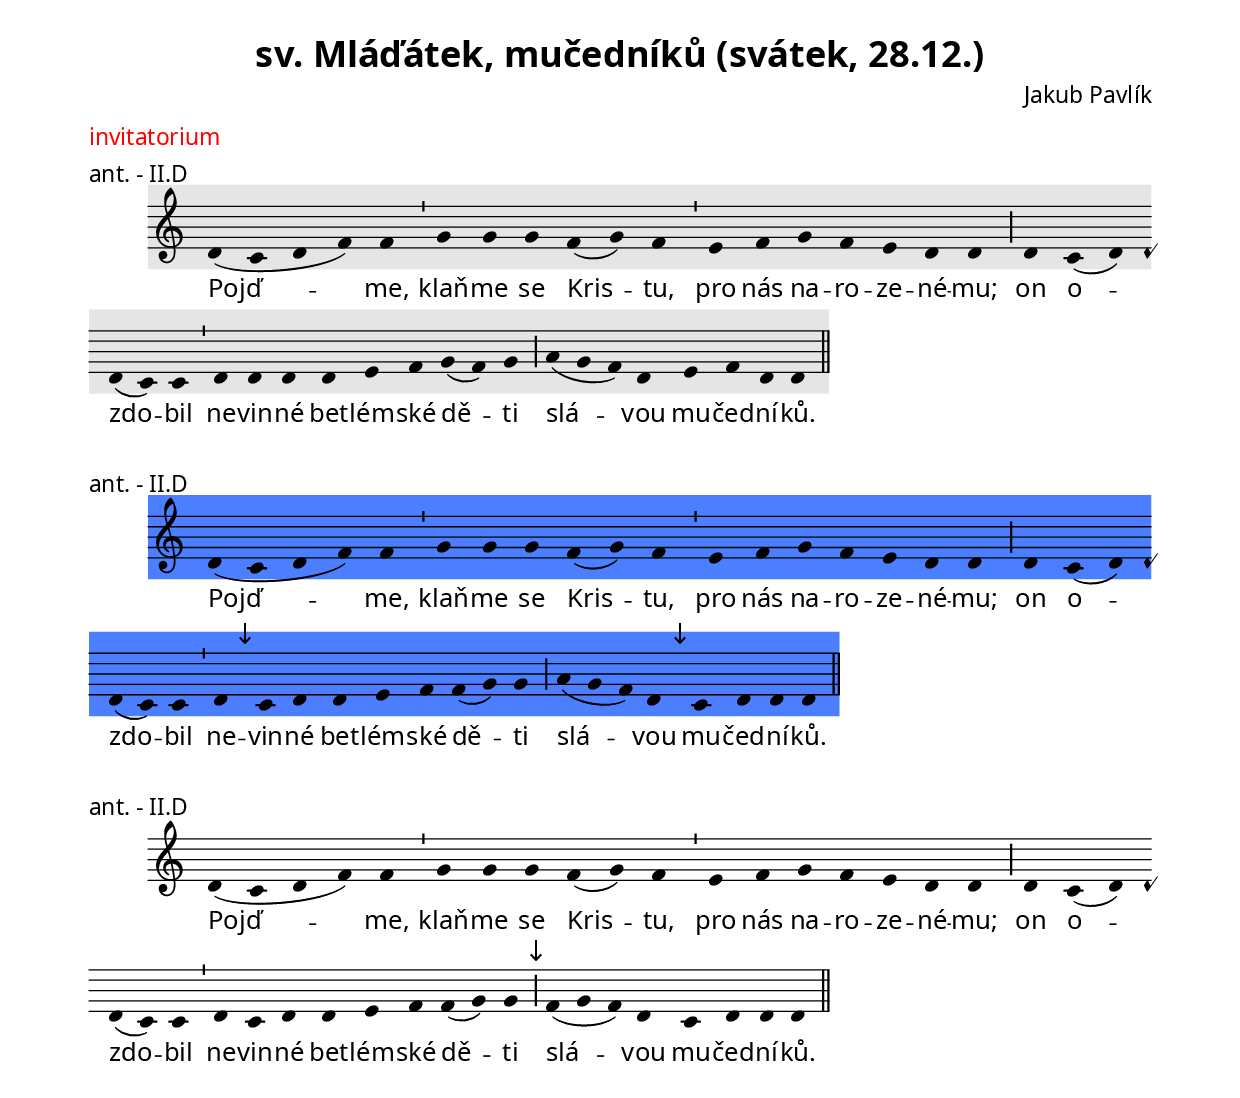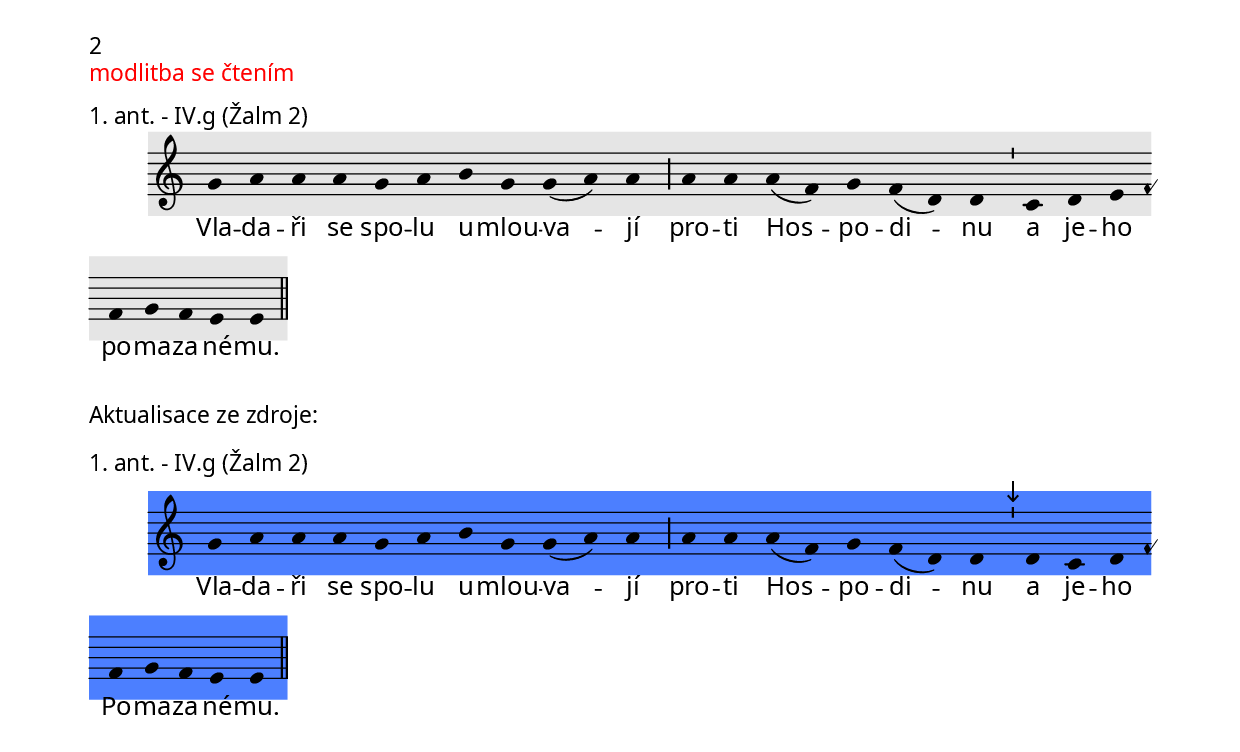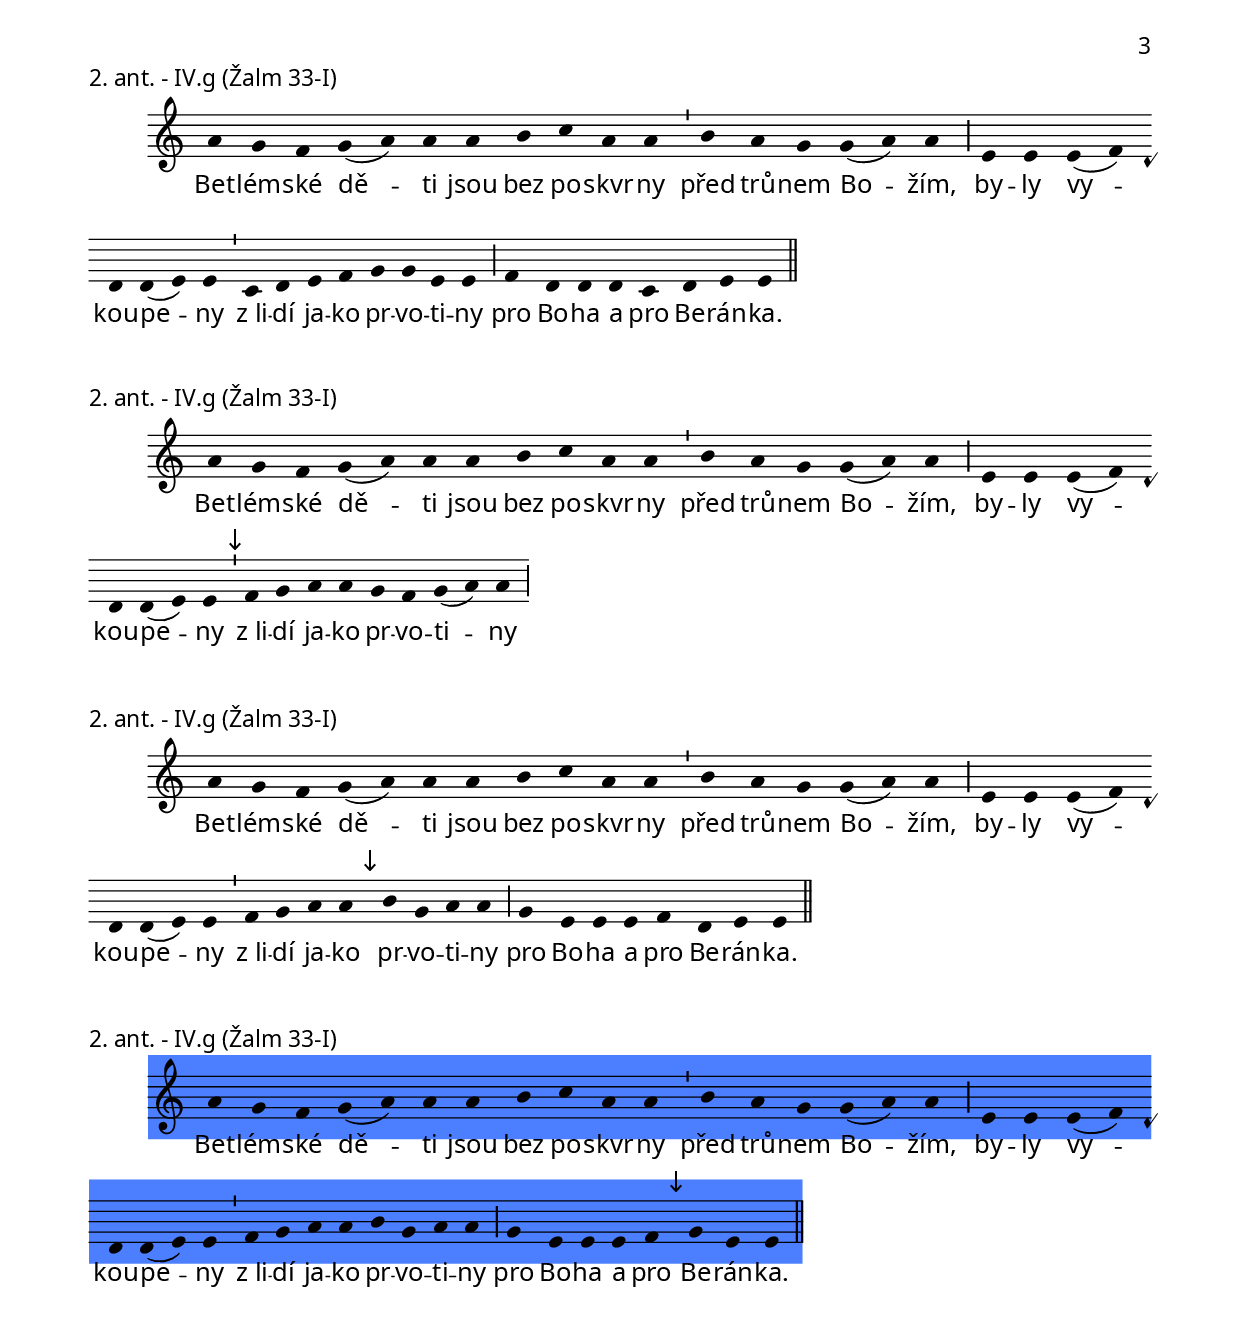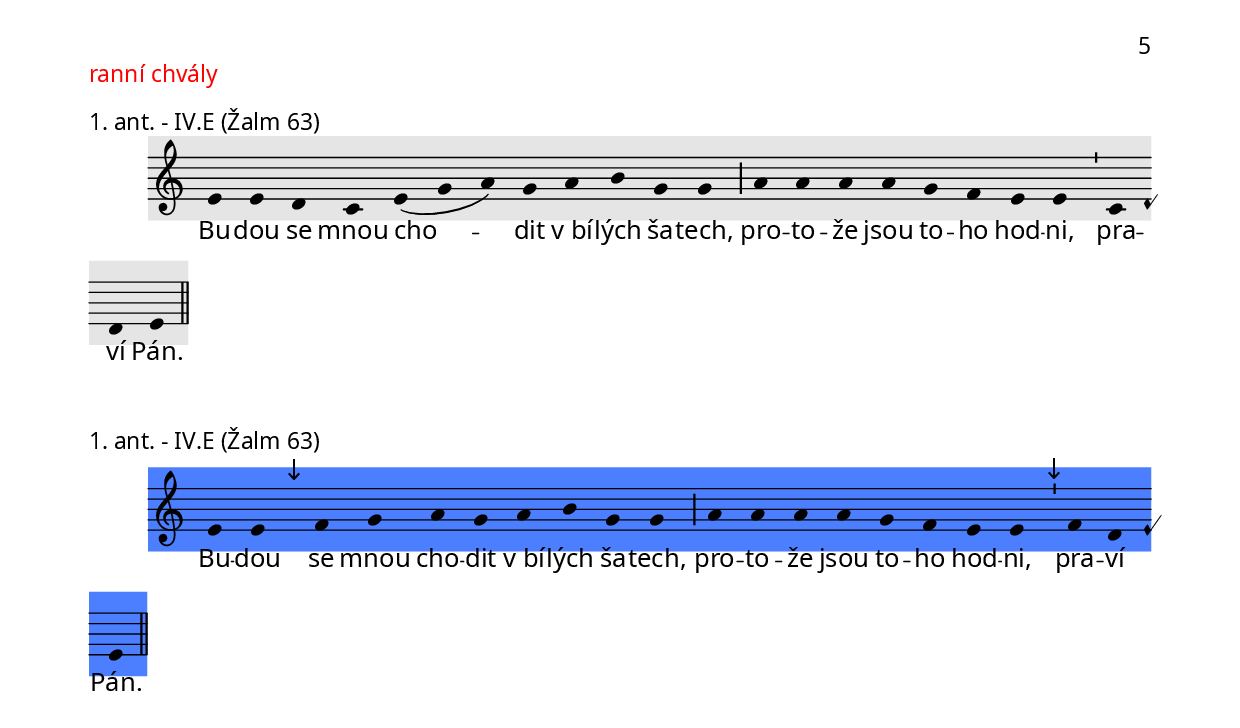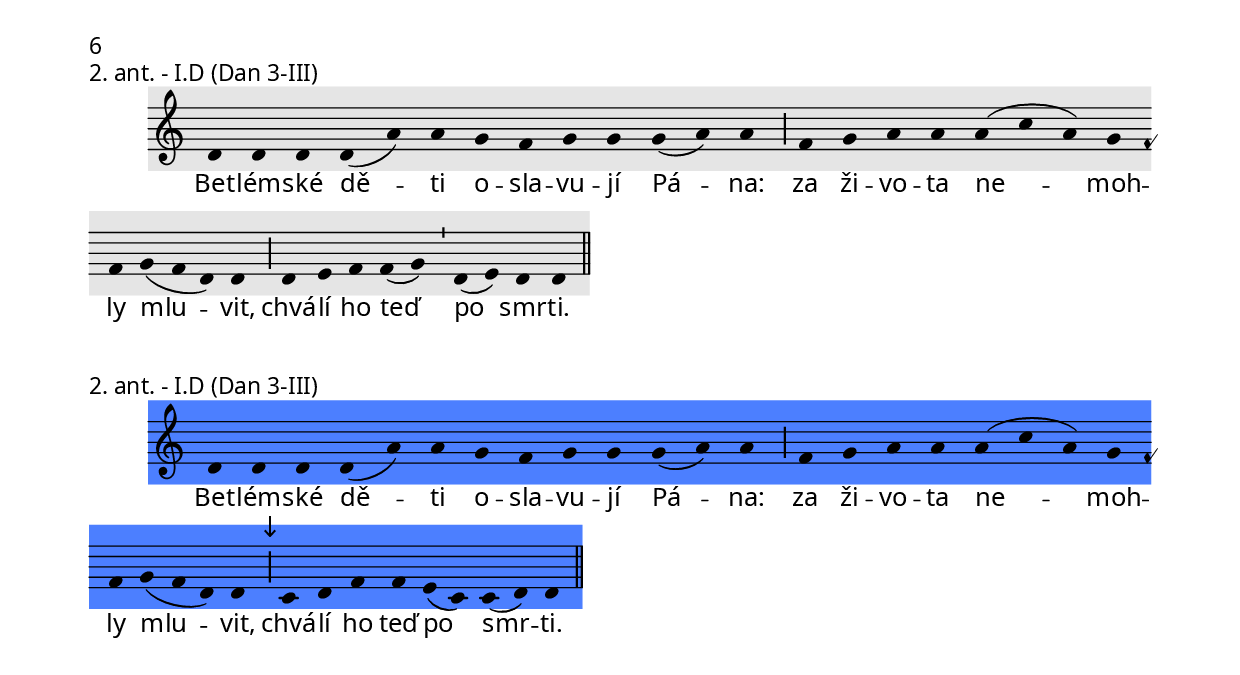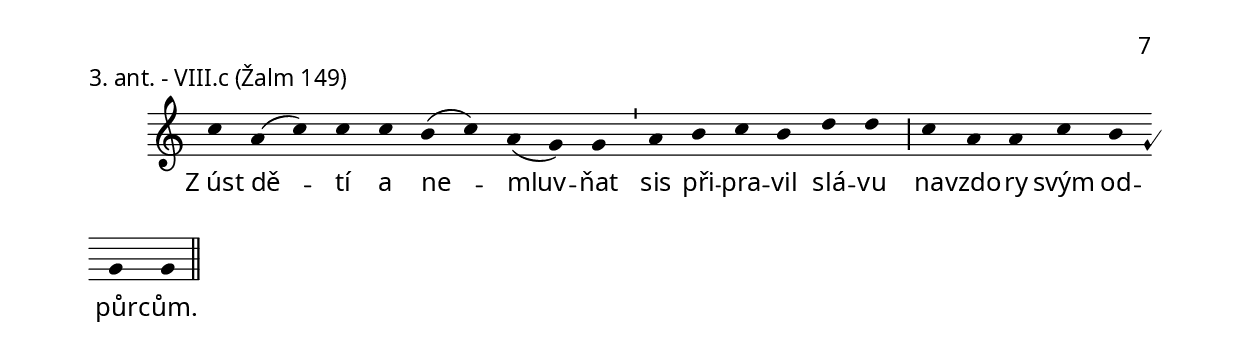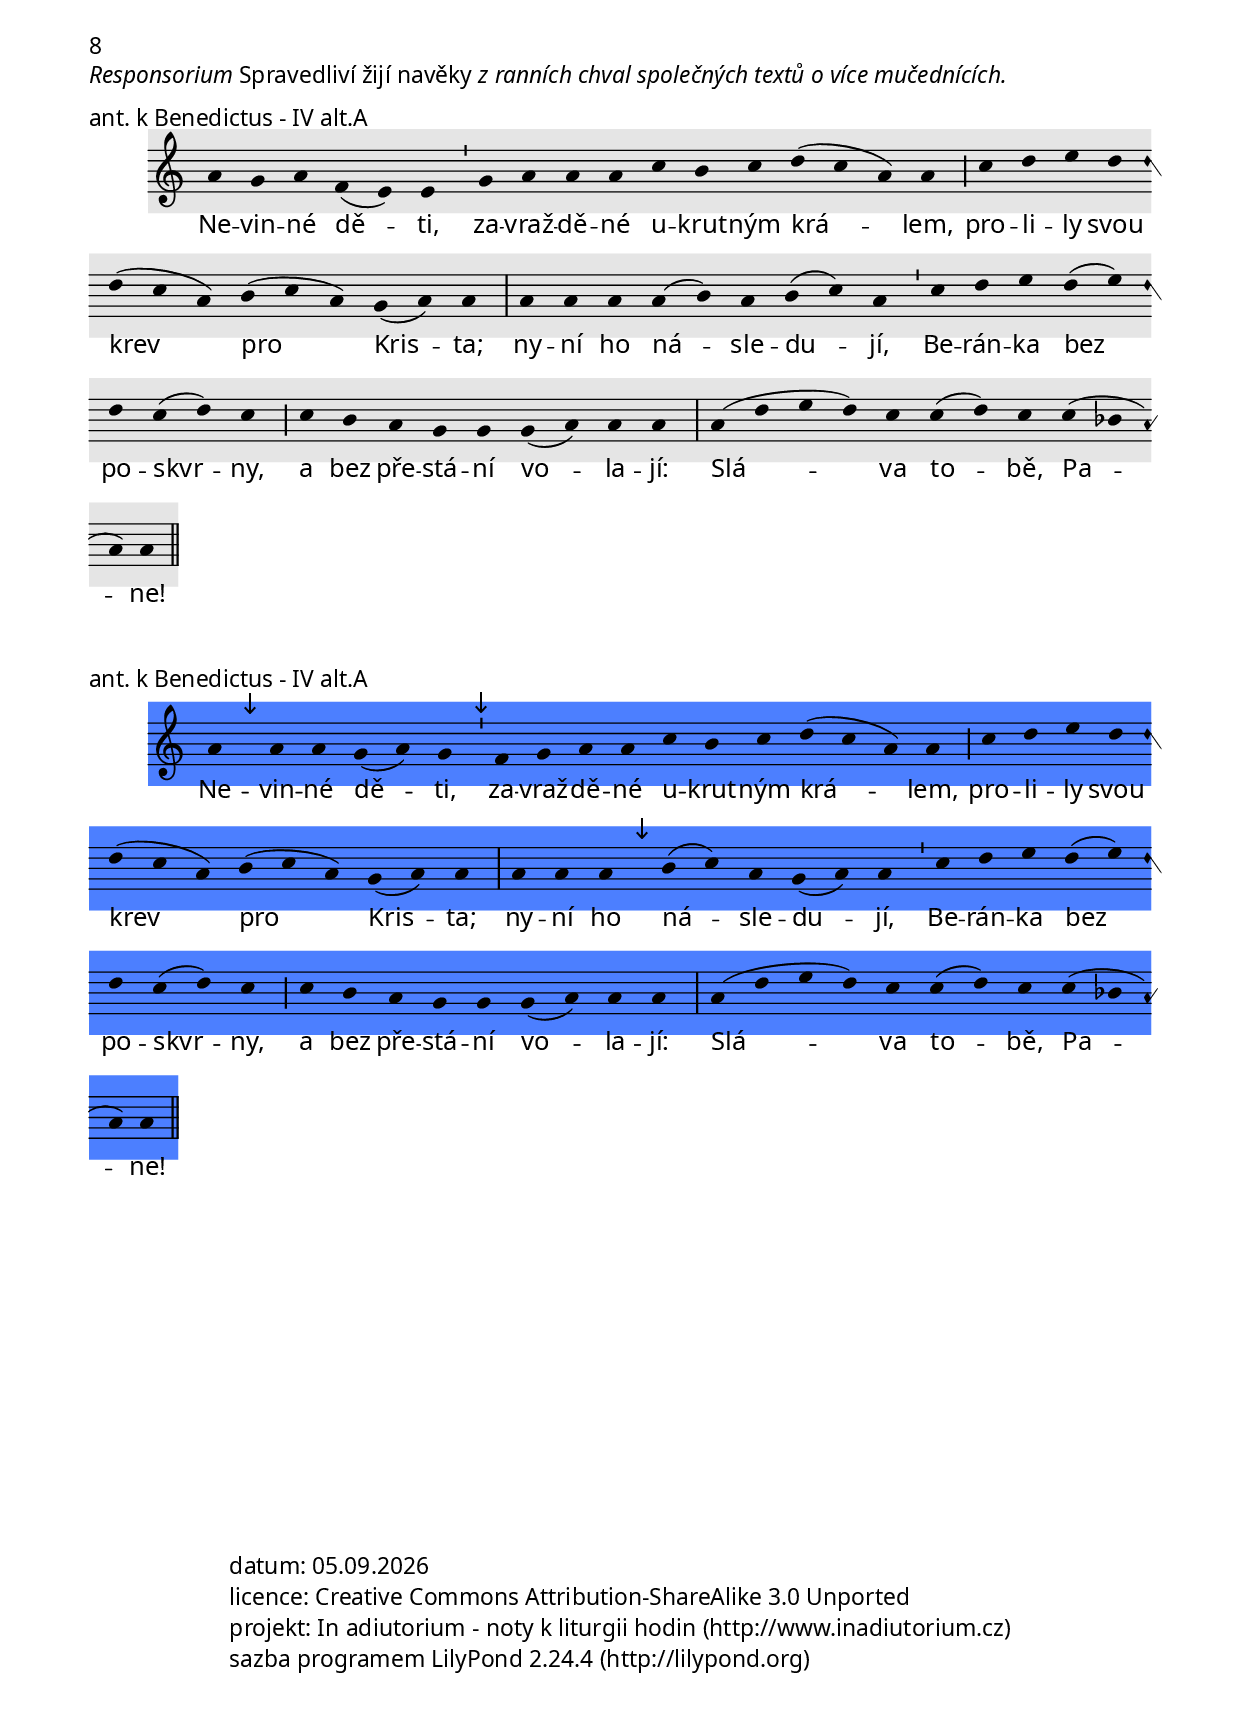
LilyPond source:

\version "2.16.0"

\header {
  title = "sv. Mláďátek, mučedníků (svátek, 28.12.)"
  composer = "Jakub Pavlík"
}

\include "../spolecne.ly"

\markup {\nadpisHodinka {"invitatorium"}}

\score {
  \relative c' {
    \zvyraznovacSedy
    \choralniRezim
    d4( c d f) f \barMin g g g f( g) f \barMin e f g f e d d \barMaior
    d c( d) d( c) c \barMin d d d d e f g( f) g \barMaior
    a( g f) d e f d d \barFinalis
  }
  \addlyrics {
    Pojď -- me, klaň -- me se Kris -- tu, pro nás na -- ro -- ze -- né -- mu;
    on o -- zdo -- bil ne -- vin -- né bet -- lém -- ské dě -- ti
    slá -- vou mu -- čed -- ní -- ků.
  }
  \header {
    quid = "ant."
    modus = "II"
    differentia = "D"
    psalmus = ""
    id = "invit"
    piece = \markup {\sestavTitulekBezZalmu}
  }
}

\score {
  \relative c' {
    \zvyraznovacModry
    \choralniRezim
    d4( c d f) f \barMin g g g f( g) f \barMin e f g f e d d \barMaior
    d c( d) d( c) c \barMin d \mark\sipka c d d e f f( g) g \barMaior
    a( g f) d \mark\sipka c d d d \barFinalis
  }
  \addlyrics {
    Pojď -- me, klaň -- me se Kris -- tu, pro nás na -- ro -- ze -- né -- mu;
    on o -- zdo -- bil ne -- vin -- né bet -- lém -- ské dě -- ti
    slá -- vou mu -- čed -- ní -- ků.
  }
  \header {
    quid = "ant."
    modus = "II"
    differentia = "D"
    psalmus = ""
    id = "invit"
    piece = \markup {\sestavTitulekBezZalmu}
  }
}

\score {
  \relative c' {
    \choralniRezim
    d4( c d f) f \barMin g g g f( g) f \barMin e f g f e d d \barMaior
    d c( d) d( c) c \barMin d c d d e f f( g) g \barMaior
    \mark\sipka f( g f) d c d d d \barFinalis
  }
  \addlyrics {
    Pojď -- me, klaň -- me se Kris -- tu, pro nás na -- ro -- ze -- né -- mu;
    on o -- zdo -- bil ne -- vin -- né bet -- lém -- ské dě -- ti
    slá -- vou mu -- čed -- ní -- ků.
  }
  \header {
    quid = "ant."
    modus = "II"
    differentia = "D"
    psalmus = ""
    id = "invit"
    piece = \markup {\sestavTitulekBezZalmu}
  }
}

\pageBreak

\markup {\nadpisHodinka {"modlitba se čtením"}}

\score {
  \relative c'' {
    \zvyraznovacSedy
    \choralniRezim
    g a a a g a b g g( a) a \barMaior
    a a a( f) g f( d) d \barMin
    c d e f g f e e \barFinalis
  }
  \addlyrics {
    Vla -- da -- ři se spo -- lu u -- mlou -- va -- jí
    pro -- ti Hos -- po -- di -- nu
    a je -- ho po -- ma -- za -- né -- mu.
  }
  \header {
    quid = "1. ant."
    modus = "IV"
    differentia = "g"
    psalmus = "Žalm 2"
    fial = "pust_triduum.ly#pa-mc-ant1?cast"
    id = "mc-a1"
    piece = \markup {\sestavTitulek}
  }
}

\markup\aktualisace

\score {
  \relative c'' {
    \zvyraznovacModry
    \choralniRezim
    g a a a g a b g g( a) a \barMaior
    a a a( f) g f( d) d \barMin
    \mark\sipka d c d f g f e e \barFinalis
  }
  \addlyrics {
    Vla -- da -- ři se spo -- lu u -- mlou -- va -- jí
    pro -- ti Hos -- po -- di -- nu
    a je -- ho Po -- ma -- za -- né -- mu.
  }
  \header {
    quid = "1. ant."
    modus = "IV"
    differentia = "g"
    psalmus = "Žalm 2"
    fial = "pust_triduum.ly#pa-mc-ant1?cast"
    id = "mc-a1"
    piece = \markup {\sestavTitulek}
  }
}

\pageBreak

\score {
  \relative c'' {
    \choralniRezim
    a4 g f g( a) a a b c a a \barMin
    b a g g( a) a \barMaior
    e e e( f) d d( e) e \barMin
    c d e f g g e e \barMaior
    f d d d c d e e \barFinalis
  }
  \addlyrics {
    Bet -- lém -- ské dě -- ti jsou bez po -- skvr -- ny
    před trů -- nem Bo -- žím,
    by -- ly vy -- kou -- pe -- ny
    z_li -- dí ja -- ko pr -- vo -- ti -- ny
    pro Bo -- ha a pro Be -- rán -- ka.
  }
  \header {
    quid = "2. ant."
    modus = "IV"
    differentia = "g"
    psalmus = "Žalm 33-I"
    id = "mc-a2"
    piece = \markup {\sestavTitulek}
  }
}

\score {
  \relative c'' {
    \choralniRezim
    a4 g f g( a) a a b c a a \barMin
    b a g g( a) a \barMaior
    e e e( f) d d( e) e \barMin
    \mark\sipka f g a a g f g( a) a \barMaior
  }
  \addlyrics {
    Bet -- lém -- ské dě -- ti jsou bez po -- skvr -- ny
    před trů -- nem Bo -- žím,
    by -- ly vy -- kou -- pe -- ny
    z_li -- dí ja -- ko pr -- vo -- ti -- ny
    pro Bo -- ha a pro Be -- rán -- ka.
  }
  \header {
    quid = "2. ant."
    modus = "IV"
    differentia = "g"
    psalmus = "Žalm 33-I"
    id = "mc-a2"
    piece = \markup {\sestavTitulek}
  }
}

\score {
  \relative c'' {
    \choralniRezim
    a4 g f g( a) a a b c a a \barMin
    b a g g( a) a \barMaior
    e e e( f) d d( e) e \barMin
    f g a a \mark\sipka b g a a \barMaior
    g e e e f d e e \barFinalis
  }
  \addlyrics {
    Bet -- lém -- ské dě -- ti jsou bez po -- skvr -- ny
    před trů -- nem Bo -- žím,
    by -- ly vy -- kou -- pe -- ny
    z_li -- dí ja -- ko pr -- vo -- ti -- ny
    pro Bo -- ha a pro Be -- rán -- ka.
  }
  \header {
    quid = "2. ant."
    modus = "IV"
    differentia = "g"
    psalmus = "Žalm 33-I"
    id = "mc-a2"
    piece = \markup {\sestavTitulek}
  }
}

\score {
  \relative c'' {
    \zvyraznovacModry
    \choralniRezim
    a4 g f g( a) a a b c a a \barMin
    b a g g( a) a \barMaior
    e e e( f) d d( e) e \barMin
    f g a a b g a a \barMaior
    g e e e f \mark\sipka g e e \barFinalis
  }
  \addlyrics {
    Bet -- lém -- ské dě -- ti jsou bez po -- skvr -- ny
    před trů -- nem Bo -- žím,
    by -- ly vy -- kou -- pe -- ny
    z_li -- dí ja -- ko pr -- vo -- ti -- ny
    pro Bo -- ha a pro Be -- rán -- ka.
  }
  \header {
    quid = "2. ant."
    modus = "IV"
    differentia = "g"
    psalmus = "Žalm 33-I"
    id = "mc-a2"
    piece = \markup {\sestavTitulek}
  }
}

\pageBreak

\score {
  \relative c'' {
    \zvyraznovacModry
    \choralniRezim
    a4 a g( a) g f e e \barMaior
    e e( f) e d f g g e e \barFinalis
  }
  \addlyrics {
    Je -- jich bo -- lest a ná -- řek
    se změ -- ni -- ly ve věč -- nou ra -- dost.
  }
  \header {
    quid = "3. ant."
    modus = "IV"
    differentia = "g"
    psalmus = "Žalm 33-II"
    id = "mc-a3"
    piece = \markup {\sestavTitulek}
  }
}

\pageBreak

\markup {\nadpisHodinka {"ranní chvály"}}

\score {
  \relative c' {
    \zvyraznovacSedy
    \choralniRezim
    e4 e d c e( g a) g a b g g \barMaior
    a a a a g f e e \barMin c d e \barFinalis
  }
  \addlyrics {
    Bu -- dou se mnou cho -- dit v_bí -- lých ša -- tech,
    pro -- to -- že jsou to -- ho hod -- ni, pra -- ví Pán.
  }
  \header {
    quid = "1. ant."
    modus = "IV"
    differentia = "E"
    psalmus = "Žalm 63"
    id = "rch-a1"
    piece = \markup {\sestavTitulek}
  }
}

\score {
  \relative c' {
    \zvyraznovacModry
    \choralniRezim
    e4 e \mark\sipka f g a g a b g g \barMaior
    a a a a g f e e \barMin \mark\sipka f d e \barFinalis
  }
  \addlyrics {
    Bu -- dou se mnou cho -- dit v_bí -- lých ša -- tech,
    pro -- to -- že jsou to -- ho hod -- ni, pra -- ví Pán.
  }
  \header {
    quid = "1. ant."
    modus = "IV"
    differentia = "E"
    psalmus = "Žalm 63"
    id = "rch-a1"
    piece = \markup {\sestavTitulek}
  }
}

\pageBreak

\score {
  \relative c' {
    \zvyraznovacSedy
    \choralniRezim
    d4 d d d( a') a g f g g g( a) a \barMaior
    f g a a a( c a) g f g( f d) d \barMaior
    d e f f( g) \barMin d( e) d d \barFinalis
  }
  \addlyrics {
    Bet -- lém -- ské dě -- ti o -- sla -- vu -- jí Pá -- na:
    za ži -- vo -- ta ne -- moh -- ly mlu -- vit,
    chvá -- lí ho teď po smr -- ti.
  }
  \header {
    quid = "2. ant."
    modus = "I"
    differentia = "D"
    psalmus = "Dan 3-III"
    id = "rch-a2"
    piece = \markup {\sestavTitulek}
  }
}

\score {
  \relative c' {
    \zvyraznovacModry
    \choralniRezim
    d4 d d d( a') a g f g g g( a) a \barMaior
    f g a a a( c a) g f g( f d) d \barMaior
    \mark\sipka c d f f e( c) c( d) d \barFinalis
  }
  \addlyrics {
    Bet -- lém -- ské dě -- ti o -- sla -- vu -- jí Pá -- na:
    za ži -- vo -- ta ne -- moh -- ly mlu -- vit,
    chvá -- lí ho teď po smr -- ti.
  }
  \header {
    quid = "2. ant."
    modus = "I"
    differentia = "D"
    psalmus = "Dan 3-III"
    id = "rch-a2"
    piece = \markup {\sestavTitulek}
  }
}

\pageBreak

\score {
  \relative c'' {
    \choralniRezim
    c4 a( c) c4 c4 b( c) a( g) g \barMin
    a b c b d d \barMaior
    c a a c b g g \barFinalis
  }
  \addlyrics {
    Z_úst dě -- tí a ne -- mluv -- ňat
    sis při -- pra -- vil slá -- vu
    na -- vzdo -- ry svým od -- půr -- cům.
  }
  \header {
    quid = "3. ant."
    modus = "VIII"
    differentia = "c"
    psalmus = "Žalm 149"
    id = "rch-a3"
    fons = "zacatek ze zaltare, so 4.t., rch, 3.a."
    fial = "fial://antifony/tyden4_7sobota.ly#rch-ant3?beginning"
    piece = \markup {\sestavTitulek}
  }
}

\pageBreak

\markup\italic{
  Responsorium \upright{Spravedliví žijí navěky}
  z ranních chval společných textů o více mučednících.
}

\score {
  \relative c'' {
    \zvyraznovacSedy
    \choralniRezim
    a4 g a f( e) e \barMin
    g a a a c b c d( c a) a \barMaior
    c d e d d( c a) b( c a) g( a) a \barMax

    a a a a( b) a b( c) a \barMin
    c d e d( e) d c( d) c \barMaior
    c b a g g g( a) a a \barMax

    a( d e d) c c( d) c c( bes a) a \barFinalis
  }
  \addlyrics {
    Ne -- vin -- né dě -- ti,
    za -- vraž -- dě -- né u -- krut -- ným krá -- lem,
    pro -- li -- ly svou krev pro Kris -- ta;

    ny -- ní ho ná -- sle -- du -- jí,
    Be -- rán -- ka bez po -- skvr -- ny,
    a bez pře -- stá -- ní vo -- la -- jí:

    Slá -- va to -- bě, Pa -- ne!
  }
  \header {
    quid = "ant. k Benedictus"
    modus = "IV alt"
    differentia = "A"
    psalmus = ""
    id = "rch-aben"
    piece = \markup {\sestavTitulekBezZalmu}
  }
}

\score {
  \relative c'' {
    \zvyraznovacModry
    \choralniRezim
    a4 \mark\sipka a a g( a) g \barMin
    \mark\sipka f g a a c b c d( c a) a \barMaior
    c d e d d( c a) b( c a) g( a) a \barMax

    a a a \mark\sipka b( c) a g( a) a \barMin
    c d e d( e) d c( d) c \barMaior
    c b a g g g( a) a a \barMax

    a( d e d) c c( d) c c( bes a) a \barFinalis
  }
  \addlyrics {
    Ne -- vin -- né dě -- ti,
    za -- vraž -- dě -- né u -- krut -- ným krá -- lem,
    pro -- li -- ly svou krev pro Kris -- ta;

    ny -- ní ho ná -- sle -- du -- jí,
    Be -- rán -- ka bez po -- skvr -- ny,
    a bez pře -- stá -- ní vo -- la -- jí:

    Slá -- va to -- bě, Pa -- ne!
  }
  \header {
    quid = "ant. k Benedictus"
    modus = "IV alt"
    differentia = "A"
    psalmus = ""
    id = "rch-aben"
    piece = \markup {\sestavTitulekBezZalmu}
  }
}
